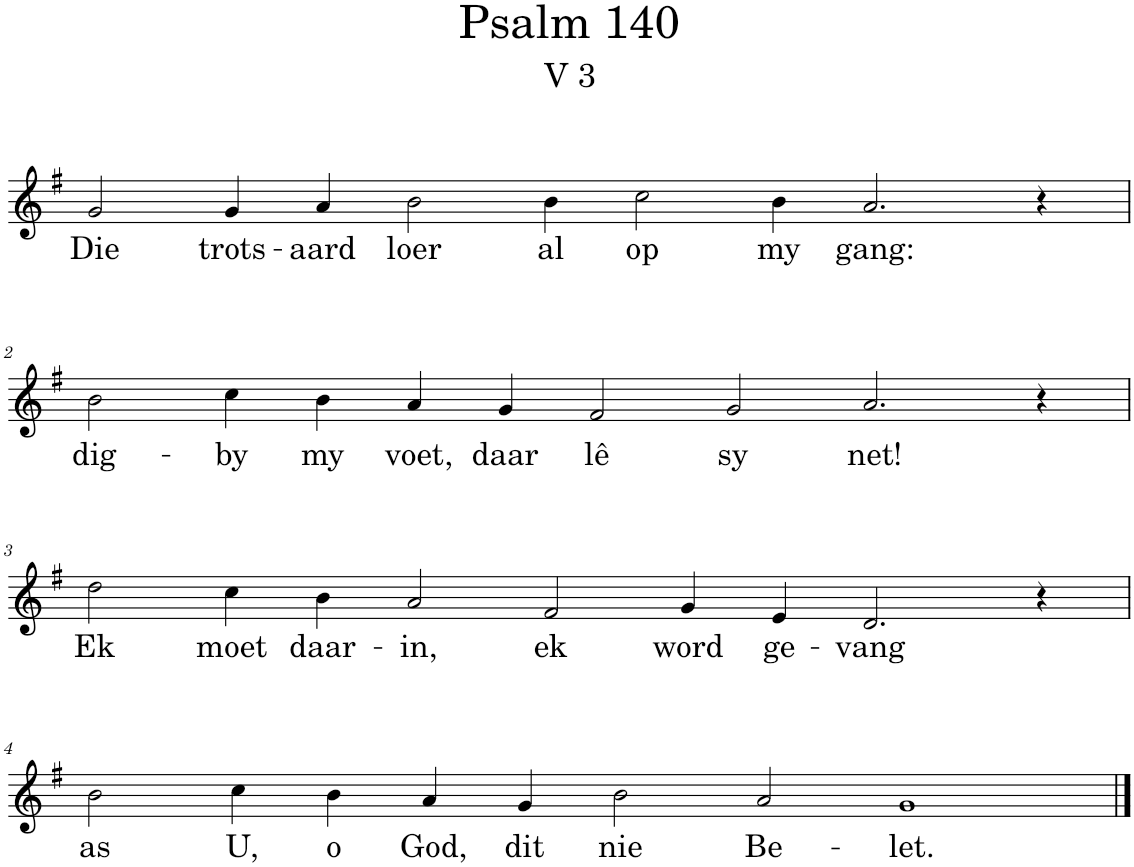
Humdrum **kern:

**kern	**text
*part1	*part1
*staff1	*staff1
*I"Pipe Organ	*
*I'Org.	*
*clefG2	*
*k[f#]	*
*M14/4	*
=1	=1
!	!LO:LY:b
2g/	Die
!	!LO:LY:b
4g/	trots-
!	!LO:LY:b
4a/	-aard
!	!LO:LY:b
2b\	loer
!	!LO:LY:b
4b\	al
!	!LO:LY:b
2cc\	op
!	!LO:LY:b
4b\	my
!	!LO:LY:b
2.a/	gang:
4r	.
!!LO:LB:g=z
=2	=2
*M14/4	*
!	!LO:LY:b
2b\	dig-
!	!LO:LY:b
4cc\	-by
!	!LO:LY:b
4b\	my
!	!LO:LY:b
4a/	voet,
!	!LO:LY:b
4g/	daar
!	!LO:LY:b
2f#/	lê
!	!LO:LY:b
2g/	sy
!	!LO:LY:b
2.a/	net!
4r	.
!!LO:LB:g=z
=3	=3
*M14/4	*
!	!LO:LY:b
2dd\	Ek
!	!LO:LY:b
4cc\	moet
!	!LO:LY:b
4b\	daar-
!	!LO:LY:b
2a/	-in,
!	!LO:LY:b
2f#/	ek
!	!LO:LY:b
4g/	word
!	!LO:LY:b
4e/	ge-
!	!LO:LY:b
2.d/	-vang
4r	.
!!LO:LB:g=z
=4	=4
*M14/4	*
!	!LO:LY:b
2b\	as
!	!LO:LY:b
4cc\	U,
!	!LO:LY:b
4b\	o
!	!LO:LY:b
4a/	God,
!	!LO:LY:b
4g/	dit
!	!LO:LY:b
2b\	nie
!	!LO:LY:b
2a/	Be-
!	!LO:LY:b
1g	-let.
==	==
*-	*-
